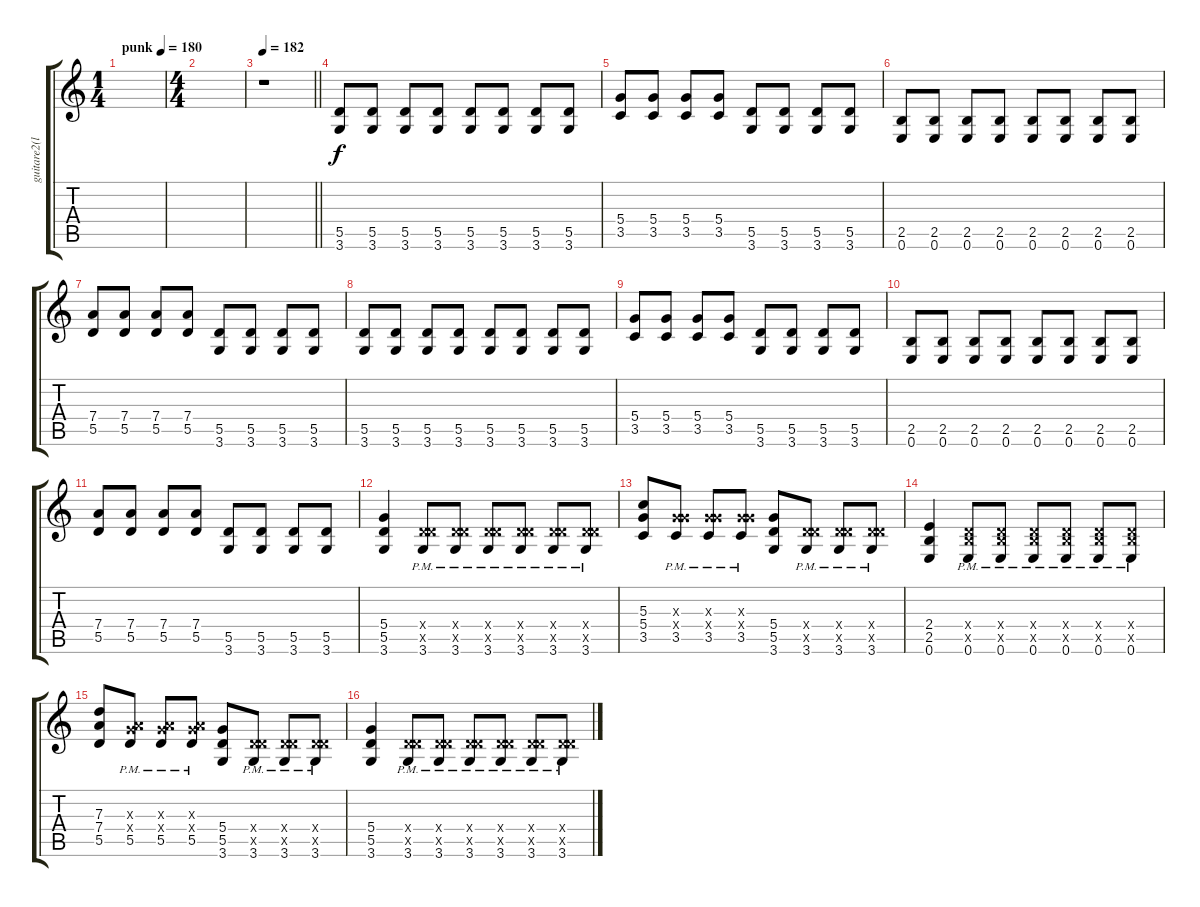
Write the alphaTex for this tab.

\track ("guitare2(lars)" "guitare2(l") {instrument overdrivenguitar}
\staff {score tabs}
\tuning (E4 B3 G3 D3 A2 E2) {hide}
\ts (1 4)
\tempo (180 "punk")
\tempo 138
\tempo (180 "punk")
\clef g2
\ks c
|
\ts (4 4)
|
\tempo 182
\barLineRight lightlight
r.1 |
(5.5 3.6).8 (5.5 3.6).8 (5.5 3.6).8 (5.5 3.6).8 (5.5 3.6).8 (5.5 3.6).8 (5.5 3.6).8 (5.5 3.6).8 |
(5.4 3.5).8 (5.4 3.5).8 (5.4 3.5).8 (5.4 3.5).8 (5.5 3.6).8 (5.5 3.6).8 (5.5 3.6).8 (5.5 3.6).8 |
(2.5 0.6).8 (2.5 0.6).8 (2.5 0.6).8 (2.5 0.6).8 (2.5 0.6).8 (2.5 0.6).8 (2.5 0.6).8 (2.5 0.6).8 |
(7.4 5.5).8 (7.4 5.5).8 (7.4 5.5).8 (7.4 5.5).8 (5.5 3.6).8 (5.5 3.6).8 (5.5 3.6).8 (5.5 3.6).8 |
(5.5 3.6).8 (5.5 3.6).8 (5.5 3.6).8 (5.5 3.6).8 (5.5 3.6).8 (5.5 3.6).8 (5.5 3.6).8 (5.5 3.6).8 |
(5.4 3.5).8 (5.4 3.5).8 (5.4 3.5).8 (5.4 3.5).8 (5.5 3.6).8 (5.5 3.6).8 (5.5 3.6).8 (5.5 3.6).8 |
(2.5 0.6).8 (2.5 0.6).8 (2.5 0.6).8 (2.5 0.6).8 (2.5 0.6).8 (2.5 0.6).8 (2.5 0.6).8 (2.5 0.6).8 |
(7.4 5.5).8 (7.4 5.5).8 (7.4 5.5).8 (7.4 5.5).8 (5.5 3.6).8 (5.5 3.6).8 (5.5 3.6).8 (5.5 3.6).8 |
(5.4 5.5 3.6).4 (0.4{x} 5.5{pm x} 3.6{pm}).8 (0.4{x} 5.5{pm x} 3.6{pm}).8 (0.4{x} 5.5{pm x} 3.6{pm}).8 (0.4{x} 5.5{pm x} 3.6{pm}).8 (0.4{x} 5.5{pm x} 3.6{pm}).8 (0.4{x} 5.5{pm x} 3.6{pm}).8 |
(5.3 5.4 3.5).8 (0.3{x} 5.4{pm x} 3.5{pm}).8 (0.3{x} 5.4{pm x} 3.5{pm}).8 (0.3{x} 5.4{pm x} 3.5{pm}).8 (5.4 5.5 3.6).8 (0.4{x} 5.5{pm x} 3.6{pm}).8 (0.4{x} 5.5{pm x} 3.6{pm}).8 (0.4{x} 5.5{pm x} 3.6{pm}).8 |
(2.4 2.5 0.6).4 (0.4{x} 2.5{pm x} 0.6{pm}).8 (0.4{x} 2.5{pm x} 0.6{pm}).8 (0.4{x} 2.5{pm x} 0.6{pm}).8 (0.4{x} 2.5{pm x} 0.6{pm}).8 (0.4{x} 2.5{pm x} 0.6{pm}).8 (0.4{x} 2.5{pm x} 0.6{pm}).8 |
(7.3 7.4 5.5).8 (0.3{x} 7.4{pm x} 5.5{pm}).8 (0.3{x} 7.4{pm x} 5.5{pm}).8 (0.3{x} 7.4{pm x} 5.5{pm}).8 (5.4 5.5 3.6).8 (0.4{x} 5.5{pm x} 3.6{pm}).8 (0.4{x} 5.5{pm x} 3.6{pm}).8 (0.4{x} 5.5{pm x} 3.6{pm}).8 |
(5.4 5.5 3.6).4 (0.4{x} 5.5{pm x} 3.6{pm}).8 (0.4{x} 5.5{pm x} 3.6{pm}).8 (0.4{x} 5.5{pm x} 3.6{pm}).8 (0.4{x} 5.5{pm x} 3.6{pm}).8 (0.4{x} 5.5{pm x} 3.6{pm}).8 (0.4{x} 5.5{pm x} 3.6{pm}).8
